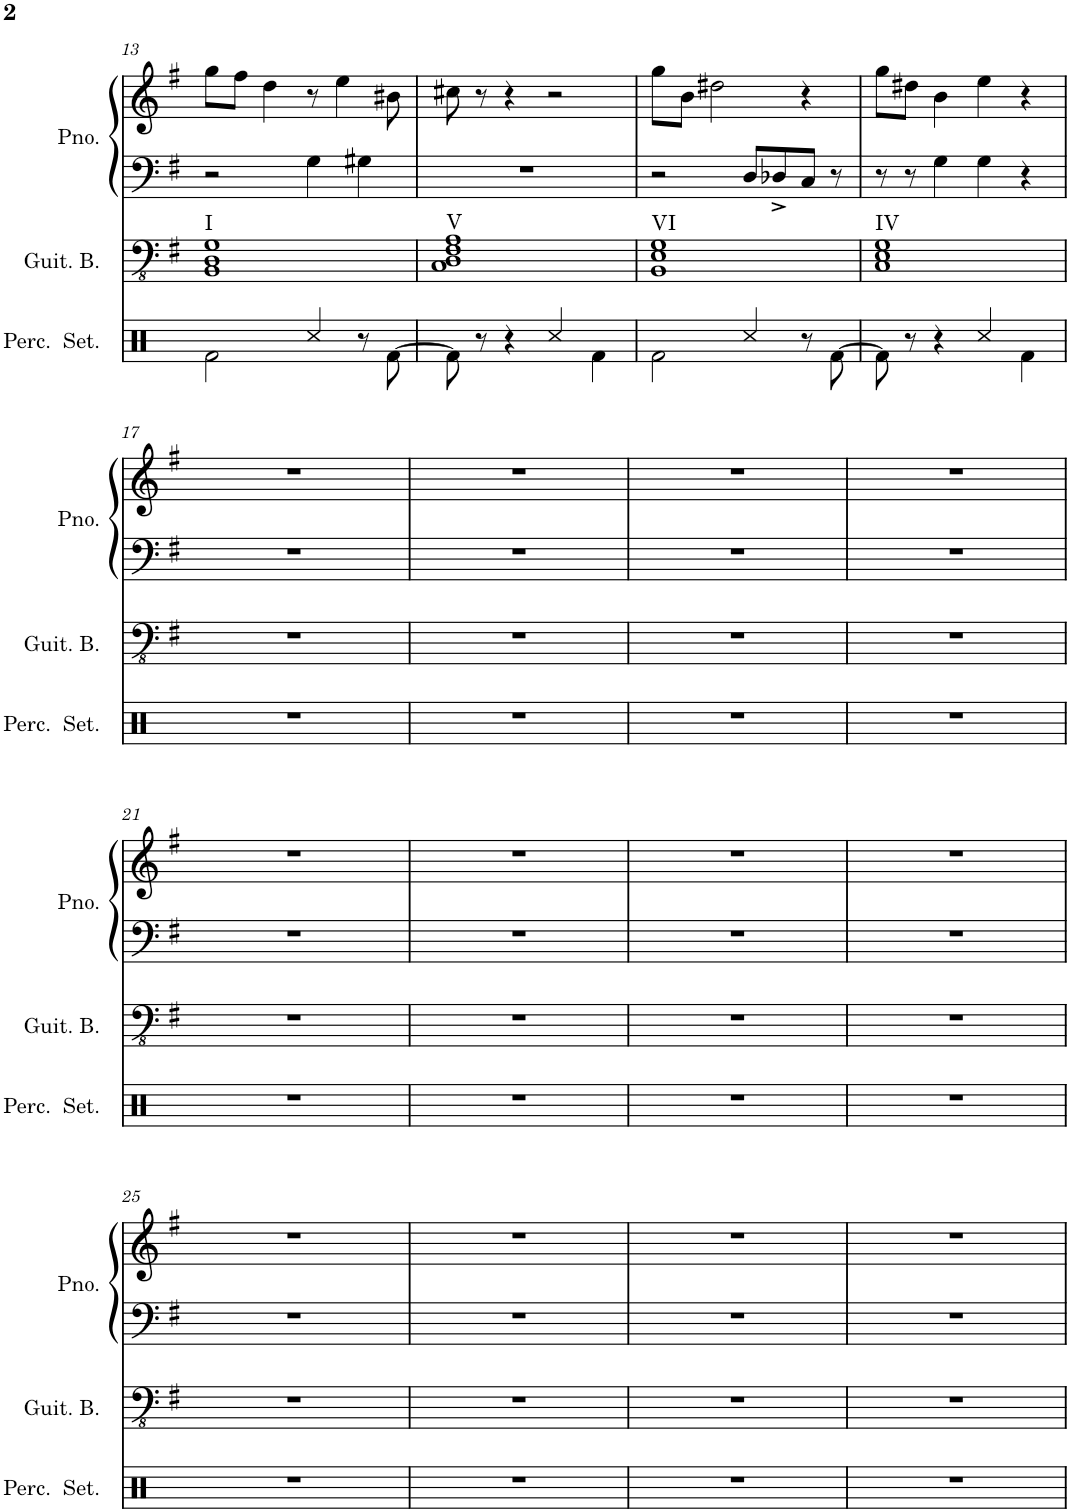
**kern	**kern	**kern	**kern
*part3	*part2	*part1	*part1
*staff4	*staff3	*staff2	*staff1
*I"Set de percusión	*I"Bajo eléctrico	*I"Piano	*
*	*	*I'Pno.	*
!!LO:PB:g=z
*clefX	*clefFv4	*clefF4	*clefG2
*k[]	*k[f#]	*k[f#]	*k[f#]
*M4/4	*M4/4	*M4/4	*M4/4
=13	=13	=13	=13
!	!LO:TX:a:t=I	!	!
2Rf\	1BBB 1DD 1GG	2r	8gg\L
.	.	.	8ff#\J
.	.	.	4dd\
4Rcc/	.	4G\	8r
.	.	.	4ee\
8r	.	4G#X\	.
[8Rf\	.	.	8b#X\
=14	=14	=14	=14
!	!LO:TX:a:t=V	!	!
8Rf\]	1CC 1DD 1FF# 1AA	1r	8cc#X\
8r	.	.	8r
4r	.	.	4r
4Rcc/	.	.	2r
4Rf\	.	.	.
=15	=15	=15	=15
!	!LO:TX:a:t=VI	!	!
2Rf\	1BBB 1EE 1GG	2r	8gg\L
.	.	.	8b\J
.	.	.	2dd#X\
4Rcc/	.	8D/L	.
.	.	8D-X^/	.
8r	.	8C/J	4r
[8Rf\	.	8r	.
=16	=16	=16	=16
!	!LO:TX:a:t=IV	!	!
8Rf\]	1CC 1EE 1GG	8r	8gg\L
8r	.	8r	8dd#X\J
4r	.	4G\	4b\
4Rcc/	.	4G\	4ee\
4Rf\	.	4r	4r
!!LO:LB:g=z
=17	=17	=17	=17
1r	1r	1r	1r
=18	=18	=18	=18
1r	1r	1r	1r
=19	=19	=19	=19
1r	1r	1r	1r
=20	=20	=20	=20
1r	1r	1r	1r
!!LO:LB:g=z
=21	=21	=21	=21
1r	1r	1r	1r
=22	=22	=22	=22
1r	1r	1r	1r
=23	=23	=23	=23
1r	1r	1r	1r
=24	=24	=24	=24
1r	1r	1r	1r
!!LO:LB:g=z
=25	=25	=25	=25
1r	1r	1r	1r
=26	=26	=26	=26
1r	1r	1r	1r
=27	=27	=27	=27
1r	1r	1r	1r
=28	=28	=28	=28
1r	1r	1r	1r
=	=	=	=
*-	*-	*-	*-
